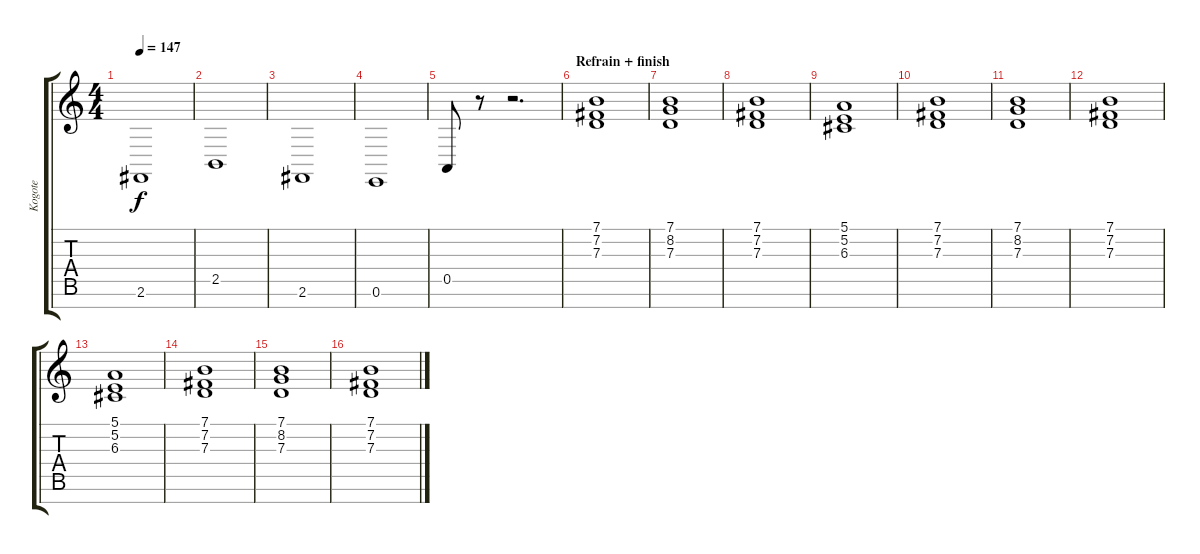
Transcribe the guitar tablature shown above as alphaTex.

\track ("Kogote" "Kogote") {instrument pad2warm}
\staff {score tabs}
\tuning (E4 B3 G3 D3 A2 E2 B1) {hide}
\ts (4 4)
\tempo 147
\clef g2
\ks c
2.6.1{dy f} |
2.5.1 |
2.6.1 |
0.6.1 |
0.5.8 r.8 r.2{d} |
\section ("" "Refrain + finish")
(7.1 7.2 7.3).1 |
(7.1 8.2 7.3).1 |
(7.1 7.2 7.3).1 |
(5.1 5.2 6.3).1 |
(7.1 7.2 7.3).1 |
(7.1 8.2 7.3).1 |
(7.1 7.2 7.3).1 |
(5.1 5.2 6.3).1 |
(7.1 7.2 7.3).1 |
(7.1 8.2 7.3).1 |
(7.1 7.2 7.3).1
